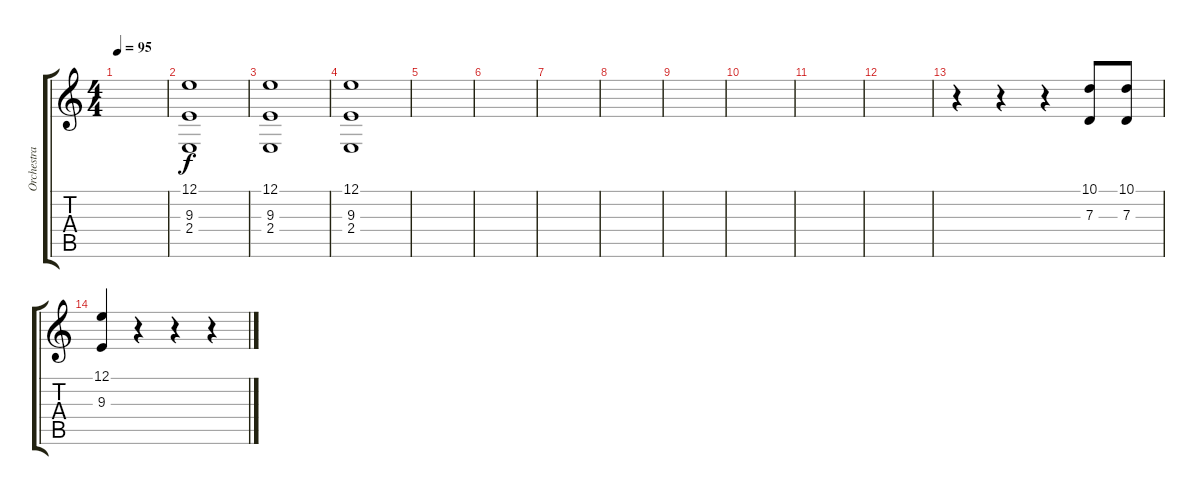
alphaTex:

\track ("Orchestra Hit" "Orchestra ") {instrument orchestrahit}
\staff {score tabs}
\tuning (E4 B3 G3 D3 A2 E2) {hide}
\ts (4 4)
\tempo 95
\clef g2
\ks c
|
(12.1 9.3 2.4).1 |
(12.1 9.3 2.4).1 |
(12.1 9.3 2.4).1 |
|
|
|
|
|
|
|
|
r.4 r.4 r.4 (10.1 7.3).8 (10.1 7.3).8 |
(12.1 9.3).4 r.4 r.4 r.4
